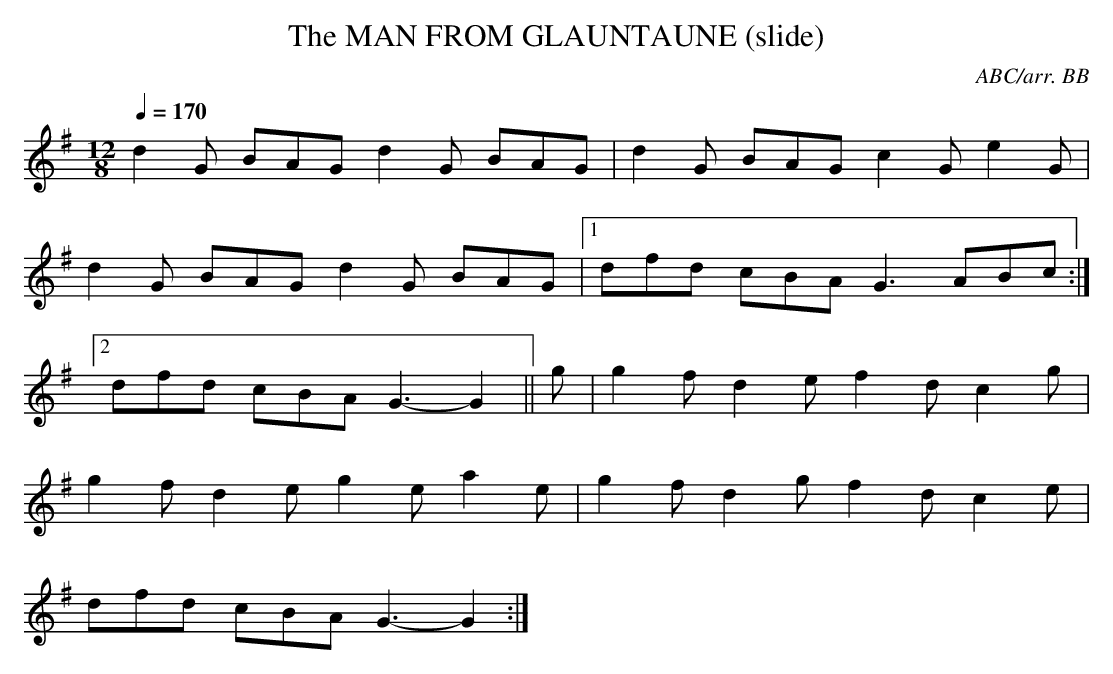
X:1
T:MAN FROM GLAUNTAUNE (slide), The
C:ABC/arr. BB
L:1/8
M:12/8
Q:1/4=170
K:G
d2 G BAG d2 G BAG|d2 G BAG c2 G e2 G|
d2 G BAG d2 G BAG|1 dfd cBA G3 ABc:|
[2 dfd cBA G3-G2||g| g2 f d2 e f2 d c2 g|
g2 f d2 e g2 e a2 e|g2 f d2 g f2 d c2 e|
dfd cBA G3-G2:|
